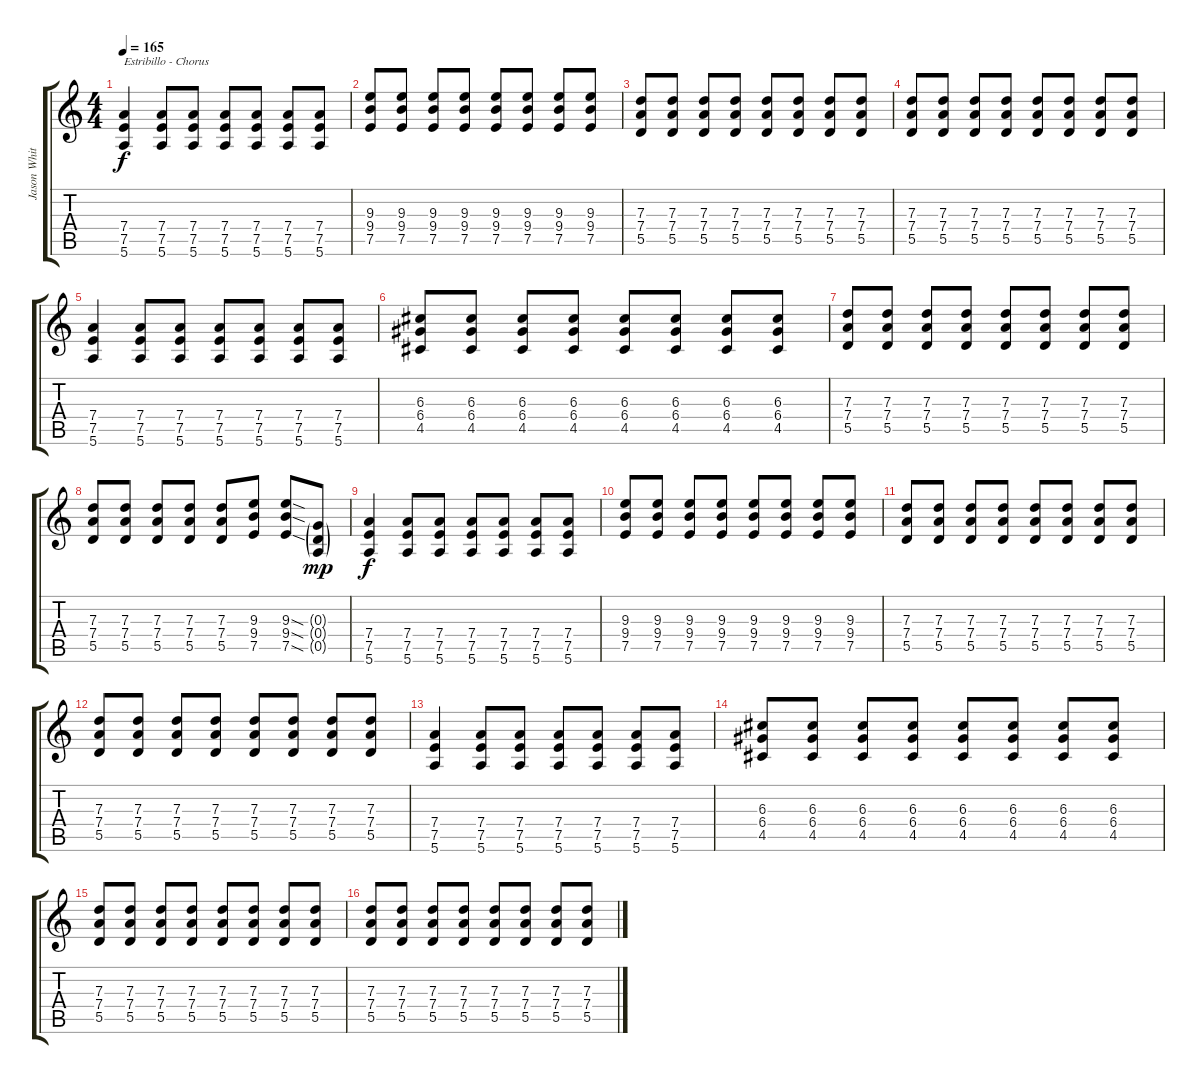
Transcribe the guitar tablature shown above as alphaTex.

\track ("Jason White" "Jason Whit") {instrument overdrivenguitar}
\staff {score tabs}
\tuning (E4 B3 G3 D3 A2 E2) {hide}
\ts (4 4)
\tempo 165
\clef g2
\ks c
(7.4 7.5 5.6).4{txt "Estribillo - Chorus" dy f} (7.4 7.5 5.6).8 (7.4 7.5 5.6).8 (7.4 7.5 5.6).8 (7.4 7.5 5.6).8 (7.4 7.5 5.6).8 (7.4 7.5 5.6).8 |
(9.3 9.4 7.5).8 (9.3 9.4 7.5).8 (9.3 9.4 7.5).8 (9.3 9.4 7.5).8 (9.3 9.4 7.5).8 (9.3 9.4 7.5).8 (9.3 9.4 7.5).8 (9.3 9.4 7.5).8 |
(7.3 7.4 5.5).8 (7.3 7.4 5.5).8 (7.3 7.4 5.5).8 (7.3 7.4 5.5).8 (7.3 7.4 5.5).8 (7.3 7.4 5.5).8 (7.3 7.4 5.5).8 (7.3 7.4 5.5).8 |
(7.3 7.4 5.5).8 (7.3 7.4 5.5).8 (7.3 7.4 5.5).8 (7.3 7.4 5.5).8 (7.3 7.4 5.5).8 (7.3 7.4 5.5).8 (7.3 7.4 5.5).8 (7.3 7.4 5.5).8 |
(7.4 7.5 5.6).4 (7.4 7.5 5.6).8 (7.4 7.5 5.6).8 (7.4 7.5 5.6).8 (7.4 7.5 5.6).8 (7.4 7.5 5.6).8 (7.4 7.5 5.6).8 |
(6.3 6.4 4.5).8 (6.3 6.4 4.5).8 (6.3 6.4 4.5).8 (6.3 6.4 4.5).8 (6.3 6.4 4.5).8 (6.3 6.4 4.5).8 (6.3 6.4 4.5).8 (6.3 6.4 4.5).8 |
(7.3 7.4 5.5).8 (7.3 7.4 5.5).8 (7.3 7.4 5.5).8 (7.3 7.4 5.5).8 (7.3 7.4 5.5).8 (7.3 7.4 5.5).8 (7.3 7.4 5.5).8 (7.3 7.4 5.5).8 |
(7.3 7.4 5.5).8 (7.3 7.4 5.5).8 (7.3 7.4 5.5).8 (7.3 7.4 5.5).8 (7.3 7.4 5.5).8 (9.3 9.4 7.5).8 (9.3{sod} 9.4{sod} 7.5{sod}).8 (0.3{g} 0.4{g} 0.5{g}).8{dy mp} |
(7.4 7.5 5.6).4{dy f} (7.4 7.5 5.6).8 (7.4 7.5 5.6).8 (7.4 7.5 5.6).8 (7.4 7.5 5.6).8 (7.4 7.5 5.6).8 (7.4 7.5 5.6).8 |
(9.3 9.4 7.5).8 (9.3 9.4 7.5).8 (9.3 9.4 7.5).8 (9.3 9.4 7.5).8 (9.3 9.4 7.5).8 (9.3 9.4 7.5).8 (9.3 9.4 7.5).8 (9.3 9.4 7.5).8 |
(7.3 7.4 5.5).8 (7.3 7.4 5.5).8 (7.3 7.4 5.5).8 (7.3 7.4 5.5).8 (7.3 7.4 5.5).8 (7.3 7.4 5.5).8 (7.3 7.4 5.5).8 (7.3 7.4 5.5).8 |
(7.3 7.4 5.5).8 (7.3 7.4 5.5).8 (7.3 7.4 5.5).8 (7.3 7.4 5.5).8 (7.3 7.4 5.5).8 (7.3 7.4 5.5).8 (7.3 7.4 5.5).8 (7.3 7.4 5.5).8 |
(7.4 7.5 5.6).4 (7.4 7.5 5.6).8 (7.4 7.5 5.6).8 (7.4 7.5 5.6).8 (7.4 7.5 5.6).8 (7.4 7.5 5.6).8 (7.4 7.5 5.6).8 |
(6.3 6.4 4.5).8 (6.3 6.4 4.5).8 (6.3 6.4 4.5).8 (6.3 6.4 4.5).8 (6.3 6.4 4.5).8 (6.3 6.4 4.5).8 (6.3 6.4 4.5).8 (6.3 6.4 4.5).8 |
(7.3 7.4 5.5).8 (7.3 7.4 5.5).8 (7.3 7.4 5.5).8 (7.3 7.4 5.5).8 (7.3 7.4 5.5).8 (7.3 7.4 5.5).8 (7.3 7.4 5.5).8 (7.3 7.4 5.5).8 |
(7.3 7.4 5.5).8 (7.3 7.4 5.5).8 (7.3 7.4 5.5).8 (7.3 7.4 5.5).8 (7.3 7.4 5.5).8 (7.3 7.4 5.5).8 (7.3 7.4 5.5).8 (7.3 7.4 5.5).8
